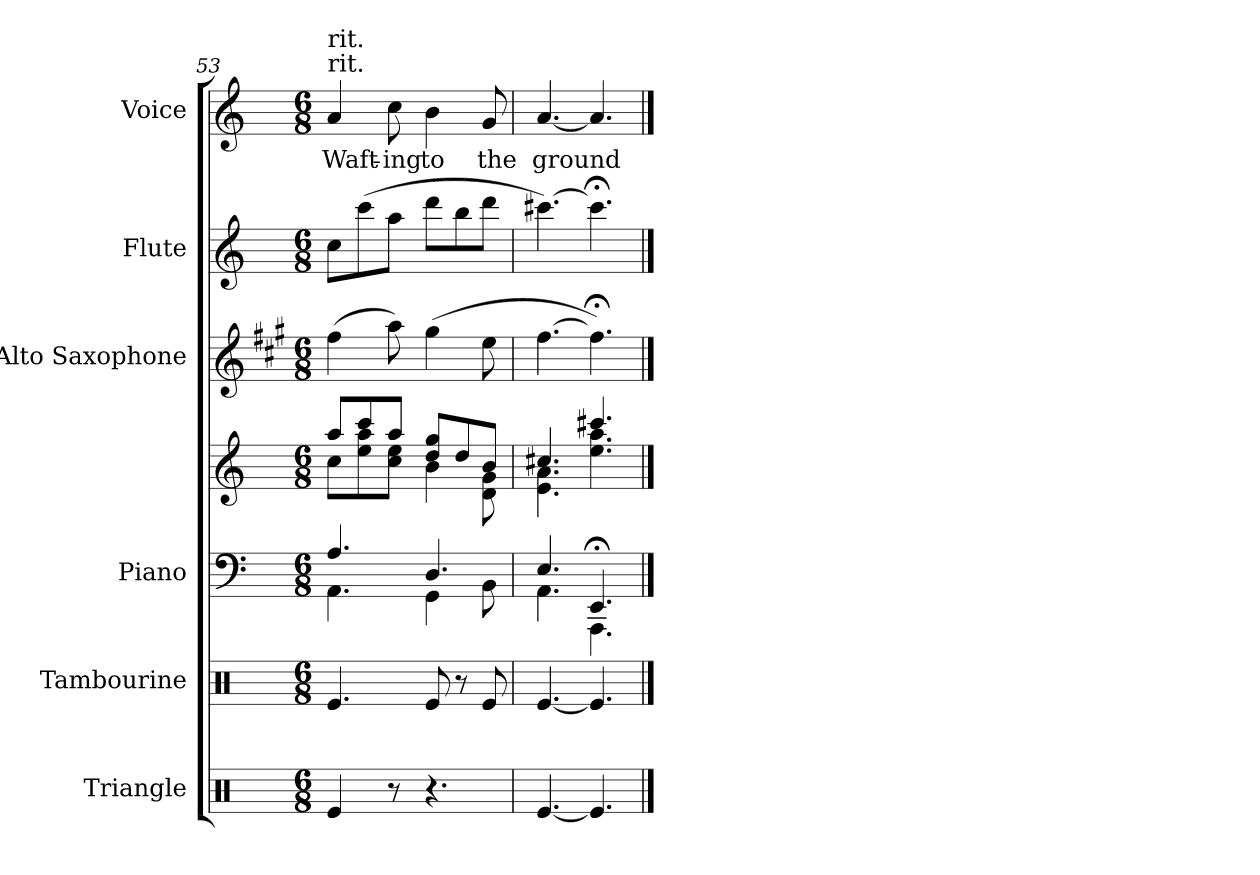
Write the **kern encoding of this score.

**kern	**kern	**kern	**kern	**kern	**kern	**kern	**text
*part6	*part5	*part4	*part4	*part3	*part2	*part1	*part1
*staff7	*staff6	*staff5	*staff4	*staff3	*staff2	*staff1	*staff1
*I"Triangle	*I"Tambourine	*I"Piano	*	*I"Alto Saxophone	*I"Flute	*I"Voice	*
*I'Tri.	*I'Tamb.	*I'Pno.	*	*I'Alto Sax.	*I'Fl.	*I'Voice	*
*clefX	*clefX	*clefF4	*clefG2	*clefG2	*clefG2	*clefG2	*
*	*	*	*	*ITrd5c9	*	*	*
*k[]	*k[]	*k[]	*k[]	*k[]	*k[]	*k[]	*
*C:	*C:	*C:	*C:	*C:	*C:	*C:	*
*M6/8	*M6/8	*M6/8	*M6/8	*M6/8	*M6/8	*M6/8	*
=53	=53	=53	=53	=53	=53	=53	=53
*	*	*^	*^	*	*	*	*
!	!	!	!	!	!	!	!	!LO:TX:t=rit.	!
!	!	!	!	!	!	!	!	!LO:TX:t=rit.	!
!	!	!	!	!	!	!	!	!	!LO:LY:b:color=#000000
4Rei/	4.Rei/	4.Ai/	4.AAi\	8aai/L	8cci\L	(4ai\	8cci\L	4ai/	Waft-
.	.	.	.	8ccci/	8eei\ 8aai	.	(8ccci\	.	.
!	!	!	!	!	!	!	!	!	!LO:LY:b:color=#000000
8r	.	.	.	8aai/J	8cci\ 8eeiJ	8cci\)	8aai\J	8cci\	-ing
!	!	!	!	!	!	!	!	!	!LO:LY:b:color=#000000
4.r	8Rei/	4.Di/	4GGi\	8ddi/ 8ggiL	4bi\	(4bi\	8dddi\L	4bi\	to
.	8r	.	.	8ddi/	.	.	8bbi\	.	.
!	!	!	!	!	!	!	!	!	!LO:LY:b:color=#000000
.	8Rei/	.	8BBi\	8bi/J	8di\ 8gi	8gi\	8dddi\J	8gi/	the
=54	=54	=54	=54	=54	=54	=54	=54	=54	=54
!	!	!	!	!	!	!	!	!	!LO:LY:b:color=#000000
[4.Rei/	[4.Rei/	4.Ei/	4.AAi\	4.cc#Xi/	4.ei\ 4.ai	[4.ai\	[4.ccc#Xi\)	[4.ai/	ground
4.Rei/]	4.Rei/]	4.EE;i/	4.AAAi\	4.ccc#X:i/	4.eei\ 4.aai	4.a;i\])	4.ccc#;i\]	4.ai/]	.
*	*	*v	*v	*	*	*	*	*	*
*	*	*	*v	*v	*	*	*	*
==	==	==	==	==	==	==	==
*-	*-	*-	*-	*-	*-	*-	*-
